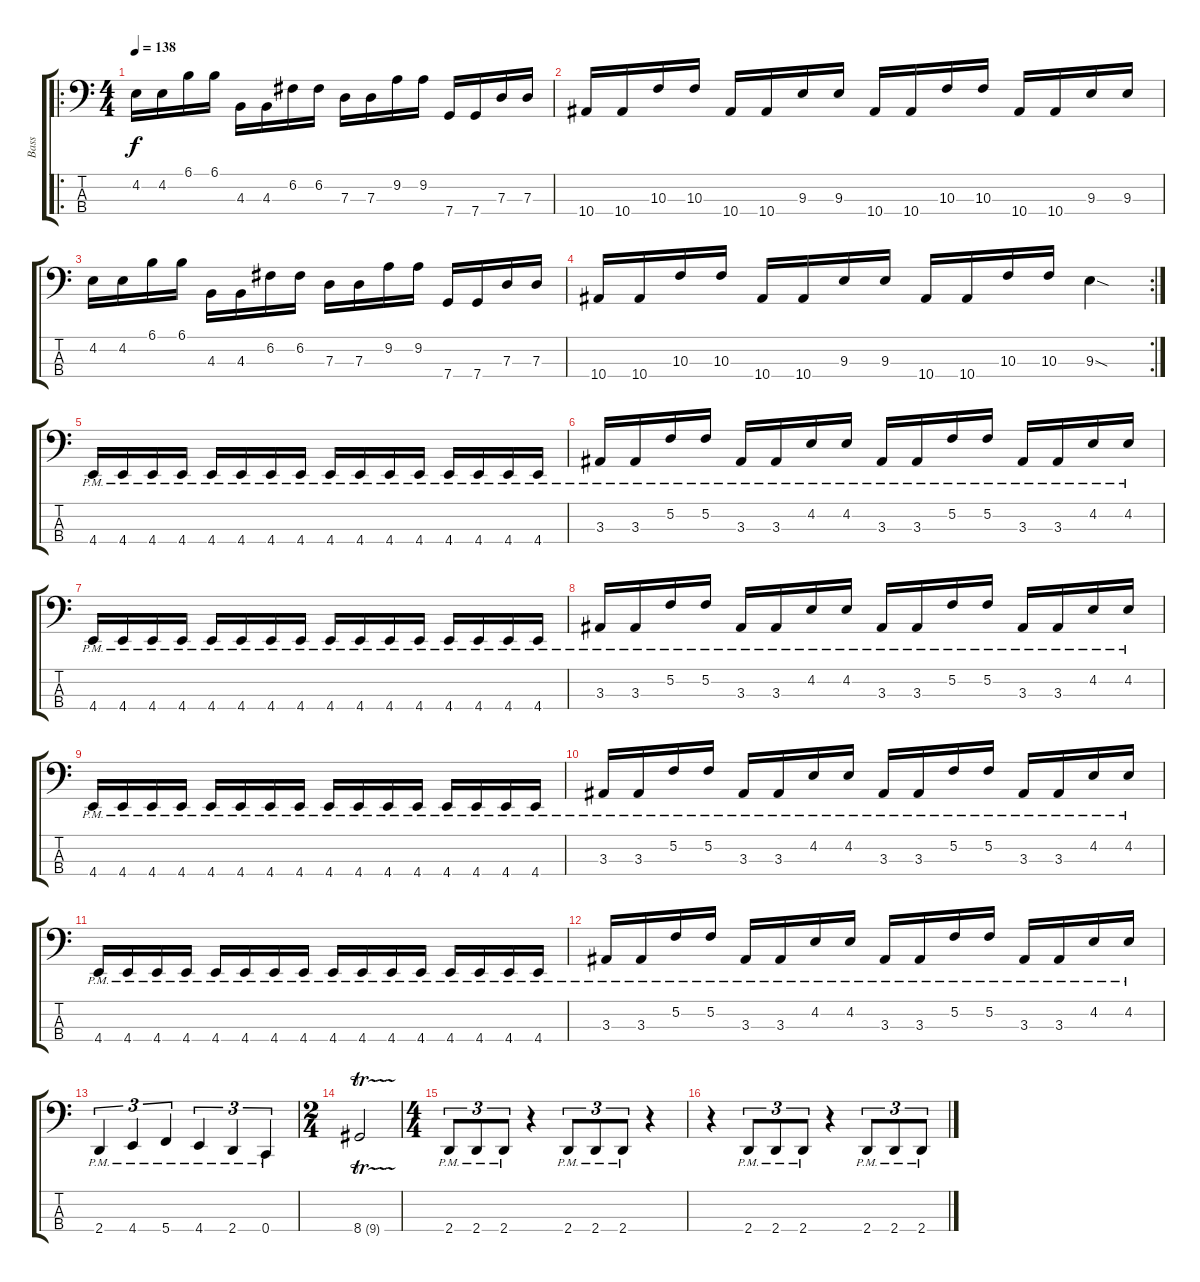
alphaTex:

\track ("Bass" "Bass") {instrument electricbassfinger}
\staff {score tabs}
\tuning (F2 C2 G1 C1) {hide}
\ro
\ts (4 4)
\tempo 138
\clef f4
\ks c
4.2.16{dy f} 4.2.16 6.1.16 6.1.16 4.3.16 4.3.16 6.2.16 6.2.16 7.3.16 7.3.16 9.2.16 9.2.16 7.4.16 7.4.16 7.3.16 7.3.16 |
10.4.16 10.4.16 10.3.16 10.3.16 10.4.16 10.4.16 9.3.16 9.3.16 10.4.16 10.4.16 10.3.16 10.3.16 10.4.16 10.4.16 9.3.16 9.3.16 |
4.2.16 4.2.16 6.1.16 6.1.16 4.3.16 4.3.16 6.2.16 6.2.16 7.3.16 7.3.16 9.2.16 9.2.16 7.4.16 7.4.16 7.3.16 7.3.16 |
\rc 2
10.4.16 10.4.16 10.3.16 10.3.16 10.4.16 10.4.16 9.3.16 9.3.16 10.4.16 10.4.16 10.3.16 10.3.16 9.3{sod}.4 |
4.4{pm}.16 4.4{pm}.16 4.4{pm}.16 4.4{pm}.16 4.4{pm}.16 4.4{pm}.16 4.4{pm}.16 4.4{pm}.16 4.4{pm}.16 4.4{pm}.16 4.4{pm}.16 4.4{pm}.16 4.4{pm}.16 4.4{pm}.16 4.4{pm}.16 4.4{pm}.16 |
3.3{pm}.16 3.3{pm}.16 5.2{pm}.16 5.2{pm}.16 3.3{pm}.16 3.3{pm}.16 4.2{pm}.16 4.2{pm}.16 3.3{pm}.16 3.3{pm}.16 5.2{pm}.16 5.2{pm}.16 3.3{pm}.16 3.3{pm}.16 4.2{pm}.16 4.2{pm}.16 |
4.4{pm}.16 4.4{pm}.16 4.4{pm}.16 4.4{pm}.16 4.4{pm}.16 4.4{pm}.16 4.4{pm}.16 4.4{pm}.16 4.4{pm}.16 4.4{pm}.16 4.4{pm}.16 4.4{pm}.16 4.4{pm}.16 4.4{pm}.16 4.4{pm}.16 4.4{pm}.16 |
3.3{pm}.16 3.3{pm}.16 5.2{pm}.16 5.2{pm}.16 3.3{pm}.16 3.3{pm}.16 4.2{pm}.16 4.2{pm}.16 3.3{pm}.16 3.3{pm}.16 5.2{pm}.16 5.2{pm}.16 3.3{pm}.16 3.3{pm}.16 4.2{pm}.16 4.2{pm}.16 |
4.4{pm}.16 4.4{pm}.16 4.4{pm}.16 4.4{pm}.16 4.4{pm}.16 4.4{pm}.16 4.4{pm}.16 4.4{pm}.16 4.4{pm}.16 4.4{pm}.16 4.4{pm}.16 4.4{pm}.16 4.4{pm}.16 4.4{pm}.16 4.4{pm}.16 4.4{pm}.16 |
3.3{pm}.16 3.3{pm}.16 5.2{pm}.16 5.2{pm}.16 3.3{pm}.16 3.3{pm}.16 4.2{pm}.16 4.2{pm}.16 3.3{pm}.16 3.3{pm}.16 5.2{pm}.16 5.2{pm}.16 3.3{pm}.16 3.3{pm}.16 4.2{pm}.16 4.2{pm}.16 |
4.4{pm}.16 4.4{pm}.16 4.4{pm}.16 4.4{pm}.16 4.4{pm}.16 4.4{pm}.16 4.4{pm}.16 4.4{pm}.16 4.4{pm}.16 4.4{pm}.16 4.4{pm}.16 4.4{pm}.16 4.4{pm}.16 4.4{pm}.16 4.4{pm}.16 4.4{pm}.16 |
3.3{pm}.16 3.3{pm}.16 5.2{pm}.16 5.2{pm}.16 3.3{pm}.16 3.3{pm}.16 4.2{pm}.16 4.2{pm}.16 3.3{pm}.16 3.3{pm}.16 5.2{pm}.16 5.2{pm}.16 3.3{pm}.16 3.3{pm}.16 4.2{pm}.16 4.2{pm}.16 |
2.4{pm}.4{tu (3 2)} 4.4{pm}.4{tu (3 2)} 5.4{pm}.4{tu (3 2)} 4.4{pm}.4{tu (3 2)} 2.4{pm}.4{tu (3 2)} 0.4{pm}.4{tu (3 2)} |
\ts (2 4)
8.4{tr (9 16)}.2 |
\ts (4 4)
2.4{pm}.8{tu (3 2)} 2.4{pm}.8{tu (3 2)} 2.4{pm}.8{tu (3 2)} r.4 2.4{pm}.8{tu (3 2)} 2.4{pm}.8{tu (3 2)} 2.4{pm}.8{tu (3 2)} r.4 |
r.4 2.4{pm}.8{tu (3 2)} 2.4{pm}.8{tu (3 2)} 2.4{pm}.8{tu (3 2)} r.4 2.4{pm}.8{tu (3 2)} 2.4{pm}.8{tu (3 2)} 2.4{pm}.8{tu (3 2)}
